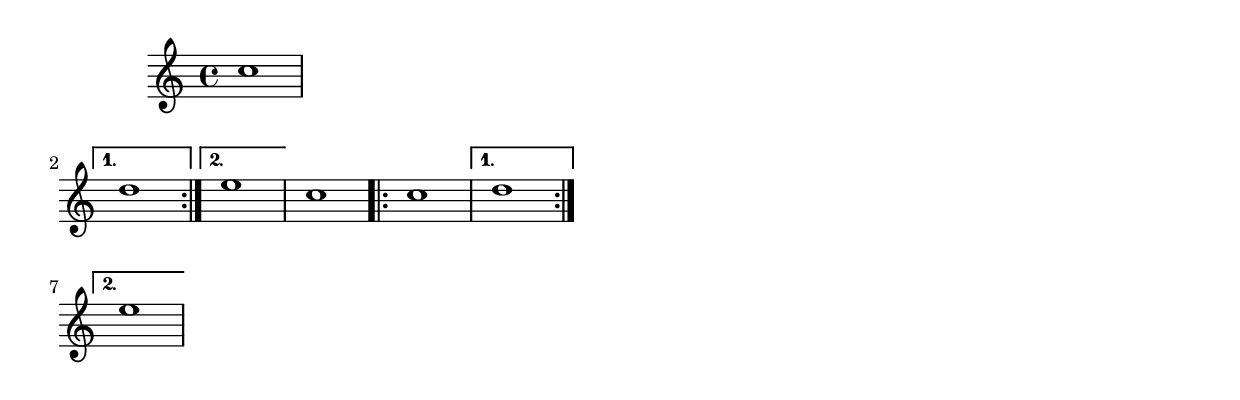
\version "2.1.28"

\header{
texidoc="
Across linebreaks, the left edge of a first and second alternative
bracket should be equal.
"
}

    \paper { raggedright= ##t }

\score  {
\notes
\context Staff\relative c''  {
	\repeat "volta" 2 { c1 \break } \alternative { d e }
	c1
	\repeat "volta" 2 { c1 } \alternative { { d \break}  e }

}
}

